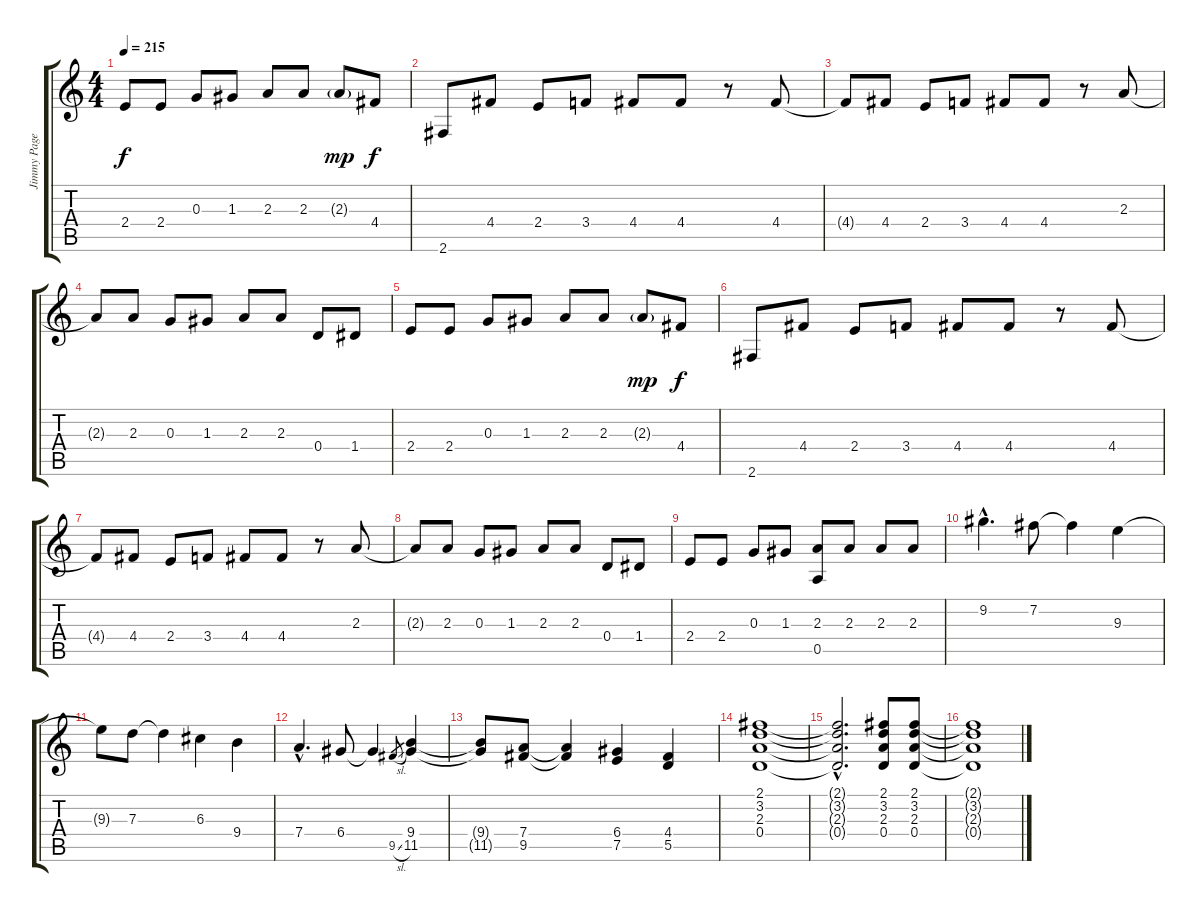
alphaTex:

\track ("Jimmy Page I" "Jimmy Page") {instrument distortionguitar}
\staff {score tabs}
\tuning (E4 B3 G3 D3 A2 E2) {hide}
\ts (4 4)
\tempo 215
\clef g2
\ks c
2.4.8{dy f} 2.4.8 0.3.8 1.3.8 2.3.8 2.3.8 2.3{g}.8{dy mp} 4.4.8{dy f} |
2.6.8 4.4.8 2.4.8 3.4.8 4.4.8 4.4.8 r.8 4.4.8 |
4.4{t}.8 4.4.8 2.4.8 3.4.8 4.4.8 4.4.8 r.8 2.3.8 |
2.3{t}.8 2.3.8 0.3.8 1.3.8 2.3.8 2.3.8 0.4.8 1.4.8 |
2.4.8 2.4.8 0.3.8 1.3.8 2.3.8 2.3.8 2.3{g}.8{dy mp} 4.4.8{dy f} |
2.6.8 4.4.8 2.4.8 3.4.8 4.4.8 4.4.8 r.8 4.4.8 |
4.4{t}.8 4.4.8 2.4.8 3.4.8 4.4.8 4.4.8 r.8 2.3.8 |
2.3{t}.8 2.3.8 0.3.8 1.3.8 2.3.8 2.3.8 0.4.8 1.4.8 |
2.4.8 2.4.8 0.3.8 1.3.8 (2.3 0.5).8 2.3.8 2.3.8 2.3.8 |
9.2{hac}.4{d} 7.2.8 7.2{t}.4 9.3.4 |
9.3{t}.8 7.3.8 7.3{t}.4 6.3.4 9.4.4 |
7.4{hac}.4{d} 6.4.8 6.4{t}.4 9.5{sl}.8{gr} (9.4 11.5).4 |
(9.4{t} 11.5{t}).8 (7.4 9.5).8 (7.4{t} 9.5{t}).4 (6.4 7.5).4 (4.4 5.5).4 |
(2.1 3.2 2.3 0.4).1 |
(2.1{hac t} 3.2{hac t} 2.3{hac t} 0.4{hac t}).2{d} (2.1 3.2 2.3 0.4).8 (2.1 3.2 2.3 0.4).8 |
(2.1{t} 3.2{t} 2.3{t} 0.4{t}).1
